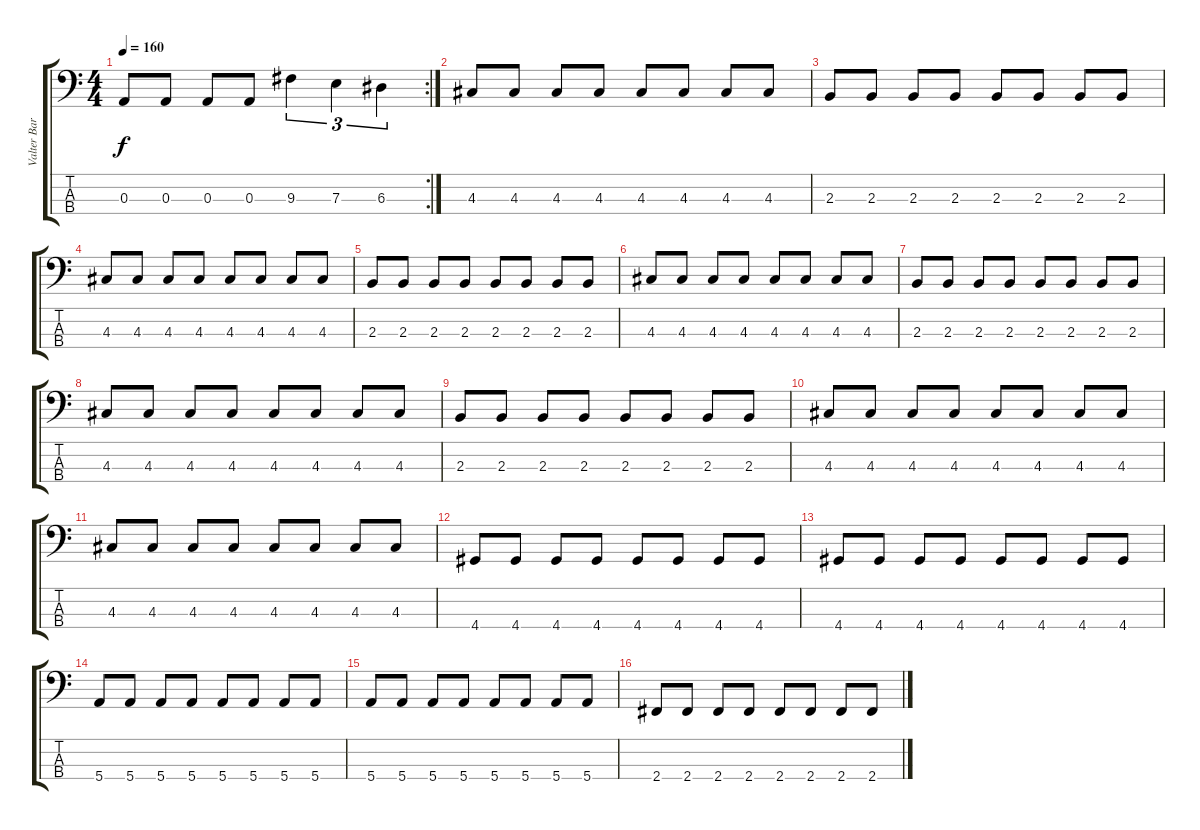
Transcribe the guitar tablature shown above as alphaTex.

\track ("Valter Barros" "Valter Bar") {instrument electricbasspick}
\staff {score tabs}
\tuning (G2 D2 A1 E1) {hide}
\rc 2
\ts (4 4)
\tempo 160
\clef f4
\ks c
0.3.8{dy f} 0.3.8 0.3.8 0.3.8 9.3.4{tu (3 2)} 7.3.4{tu (3 2)} 6.3.4{tu (3 2)} |
4.3.8 4.3.8 4.3.8 4.3.8 4.3.8 4.3.8 4.3.8 4.3.8 |
2.3.8 2.3.8 2.3.8 2.3.8 2.3.8 2.3.8 2.3.8 2.3.8 |
4.3.8 4.3.8 4.3.8 4.3.8 4.3.8 4.3.8 4.3.8 4.3.8 |
2.3.8 2.3.8 2.3.8 2.3.8 2.3.8 2.3.8 2.3.8 2.3.8 |
4.3.8 4.3.8 4.3.8 4.3.8 4.3.8 4.3.8 4.3.8 4.3.8 |
2.3.8 2.3.8 2.3.8 2.3.8 2.3.8 2.3.8 2.3.8 2.3.8 |
4.3.8 4.3.8 4.3.8 4.3.8 4.3.8 4.3.8 4.3.8 4.3.8 |
2.3.8 2.3.8 2.3.8 2.3.8 2.3.8 2.3.8 2.3.8 2.3.8 |
4.3.8 4.3.8 4.3.8 4.3.8 4.3.8 4.3.8 4.3.8 4.3.8 |
4.3.8 4.3.8 4.3.8 4.3.8 4.3.8 4.3.8 4.3.8 4.3.8 |
4.4.8 4.4.8 4.4.8 4.4.8 4.4.8 4.4.8 4.4.8 4.4.8 |
4.4.8 4.4.8 4.4.8 4.4.8 4.4.8 4.4.8 4.4.8 4.4.8 |
5.4.8 5.4.8 5.4.8 5.4.8 5.4.8 5.4.8 5.4.8 5.4.8 |
5.4.8 5.4.8 5.4.8 5.4.8 5.4.8 5.4.8 5.4.8 5.4.8 |
2.4.8 2.4.8 2.4.8 2.4.8 2.4.8 2.4.8 2.4.8 2.4.8
